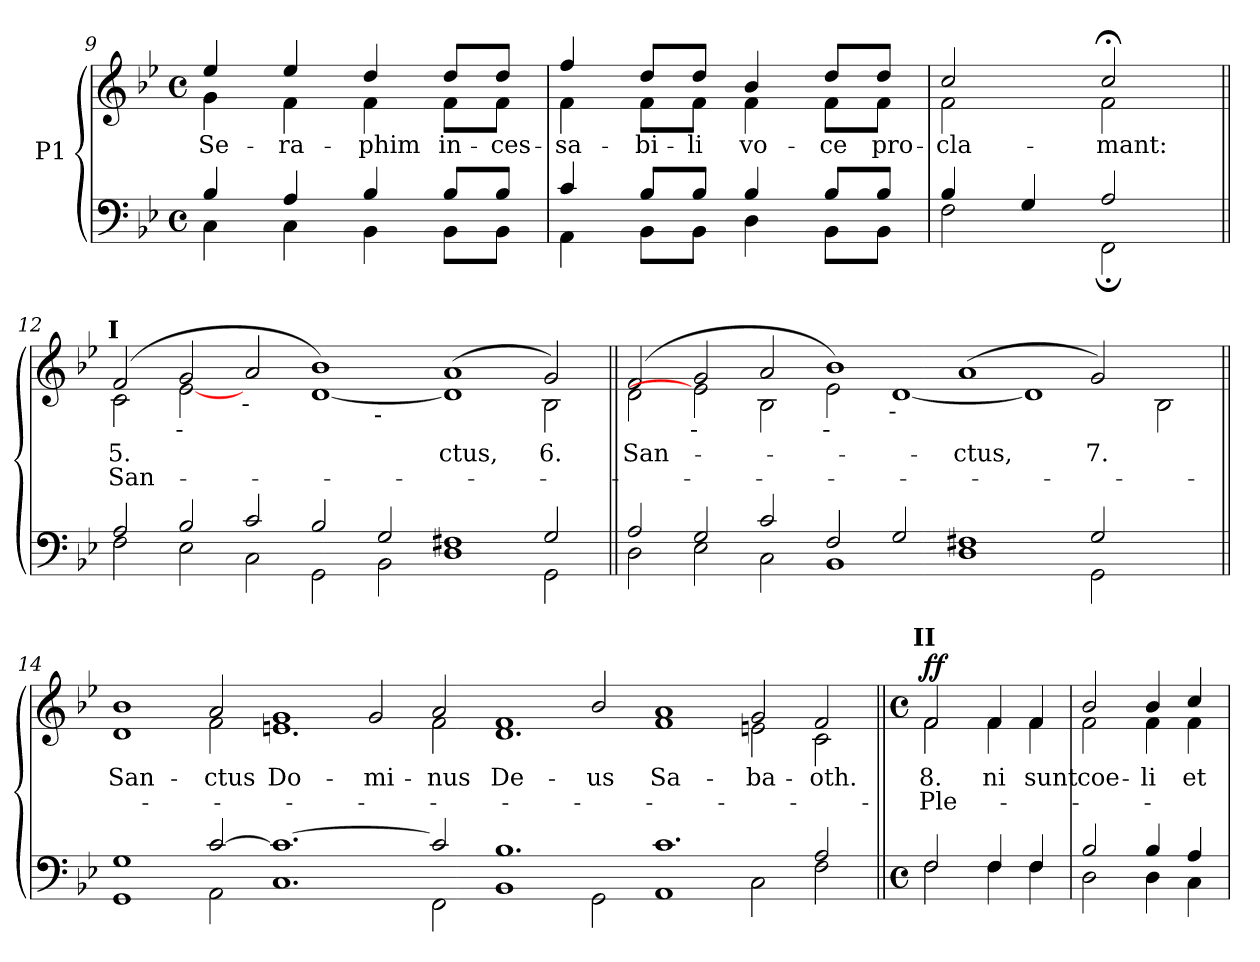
**kern	**kern	**text	**text	**dynam
*part1	*part1	*part1	*part1	*part1
*staff2	*staff1	*staff1	*staff1	*staff1/2
*I"P1	*	*	*	*
*clefF4	*clefG2	*	*	*
*k[b-e-]	*k[b-e-]	*	*	*
*B-:	*B-:	*	*	*
*M4/4	*M4/4	*	*	*
*met(c)	*met(c)	*	*	*
=9	=9	=9	=9	=9
*^	*	*	*	*
!	!	!	!LO:LY:b:color=#000000	!	!
*	*	*^	*	*	*
4B-i/	4Ci\	4ee-i/	4gi\	Se-	.	.
!	!	!	!	!LO:LY:b:color=#000000	!	!
4Ai/	4Ci\	4ee-i/	4fi\	-ra-	.	.
!	!	!	!	!LO:LY:b:color=#000000	!	!
4B-i/	4BB-i\	4ddi/	4fi\	-phim	.	.
!	!	!	!	!LO:LY:b:color=#000000	!	!
8B-i/L	8BB-i\L	8ddi/L	8fi\L	in-	.	.
!	!	!	!	!LO:LY:b:color=#000000	!	!
8B-i/J	8BB-i\J	8ddi/J	8fi\J	-ces-	.	.
=10	=10	=10	=10	=10	=10	=10
!	!	!	!	!LO:LY:b:color=#000000	!	!
4ci/	4AAi\	4ffi/	4fi\	-sa-	.	.
!	!	!	!	!LO:LY:b:color=#000000	!	!
8B-i/L	8BB-i\L	8ddi/L	8fi\L	-bi-	.	.
!	!	!	!	!LO:LY:b:color=#000000	!	!
8B-i/J	8BB-i\J	8ddi/J	8fi\J	-li	.	.
!	!	!	!	!LO:LY:b:color=#000000	!	!
4B-i/	4Di\	4b-i/	4fi\	vo-	.	.
!	!	!	!	!LO:LY:b:color=#000000	!	!
8B-i/L	8BB-i\L	8ddi/L	8fi\L	-ce	.	.
!	!	!	!	!LO:LY:b:color=#000000	!	!
8B-i/J	8BB-i\J	8ddi/J	8fi\J	pro-	.	.
=11	=11	=11	=11	=11	=11	=11
!	!	!	!	!LO:LY:b:color=#000000	!	!
4B-i/	2Fi\	2cci/	2fi\	-cla-	.	.
4Gi/	.	.	.	.	.	.
!	!	!	!	!LO:LY:b:color=#000000	!	!
2Ai/	2FF;i\	2cc;i/	2fi\	-mant:	.	.
*	*	*v	*v	*	*	*
!!LO:LB:g=z
=12||	=12||	=12||	=12||	=12||	=12||
*	*	*^	*	*	*
!	!	!LO:TX:a:B:cj:t=I	!	!	!	!
!	!	!	!	!LO:LY:b:color=#000000	!LO:LY:b:color=#000000	!
*	*	*	*^	*	*	*
2Ai/	2Fi\	(2fi/	2ci\	0ryy	5.	San-	.
!	!	!LO:TX:b:cj:t=-	!	!	!	!	!
2B-i/	2E-i\	2gi/	[2e-i	.	.	.	.
!	!	!LO:TX:b:cj:t=-	!	!	!	!	!
2ci/	2Ci\	2ai/	2ryy	.	.	.	.
2B-i/	2GGi\	1b-i)	[1di	.	.	.	.
!	!	!	!	!LO:TX:b:cj:t=-	!	!	!
2Gi/	2BB-i\	.	.	0ryy	.	.	.
!	!	!	!	!	!LO:LY:b:color=#000000	!	!
1F#Xi	1Di	(1ai	1di]	.	-ctus,	.	.
!	!	!	!	!	!LO:LY:b:color=#000000	!	!
2Gi/	2GGi\	2gi/)	2B-i\	.	6.	.	.
*	*	*v	*v	*v	*	*	*
=13||	=13||	=13||	=13||	=13||	=13||
*	*	*^	*	*	*
*	*	*	*^	*	*	*
!	!	!	!	!	!LO:LY:b:color=#000000	!	!
*	*	*	*v	*v	*	*	*
2Ai/	2Di\	(2fi/	2di\	San-	.	.
!	!	!LO:TX:b:cj:t=-	!	!	!	!
2Gi/	2E-i\	2gi/	2e-i]	.	.	.
2ci/	2Ci\	2ai/	2B-i\	.	.	.
!	!	!LO:TX:b:cj:t=-	!	!	!	!
2Fi/	1BB-i	1b-i)	2e-i\	.	.	.
!	!	!	!LO:TX:b:cj:t=-	!	!	!
2Gi/	.	.	[1di	.	.	.
!	!	!	!	!LO:LY:b:color=#000000	!	!
1F#Xi	1Di	(1ai	.	-ctus,	.	.
.	.	.	1di]	.	.	.
!	!	!	!	!LO:LY:b:color=#000000	!	!
2Gi/	2GGi\	2gi/)	.	7.	.	.
2ryy	2ryy	2ryy	2B-i\	.	.	.
=14||	=14||	=14||	=14||	=14||	=14||	=14||
!	!	!	!	!LO:LY:b:color=#000000	!	!
1Gi	1GGi	1di 1b-i	1ryy	San-	.	.
!	!	!	!	!LO:LY:b:color=#000000	!	!
[2ci/	2AAi\	2ai/	2fi\	-ctus	.	.
!	!	!	!	!LO:LY:b:color=#000000	!	!
1.ci_	1.Ci	1gi	1.eni	Do-	.	.
!	!	!	!	!LO:LY:b:color=#000000	!	!
.	.	2gi/	.	-mi-	.	.
!	!	!	!	!LO:LY:b:color=#000000	!	!
2ci/]	2FFi\	2ai/	2fi\	-nus	.	.
!	!	!	!	!LO:LY:b:color=#000000	!	!
1.B-i	1BB-i	1fi	1.di	De-	.	.
!	!	!	!	!LO:LY:b:color=#000000	!	!
.	2GGi\	2b-i/	.	-us	.	.
!	!	!	!	!LO:LY:b:color=#000000	!	!
1.ci	1AAi	1ai	1fi	Sa-	.	.
!	!	!	!	!LO:LY:b:color=#000000	!	!
.	2Ci\	2gi/	2eni\	-ba-	.	.
!	!	!	!	!LO:LY:b:color=#000000	!	!
2Ai/	2Fi\	2fi/	2ci\	-oth.	.	.
!!LO:LB:g=z	!!
=15||	=15||	=15||	=15||	=15||	=15||	=15||
*M4/4	*	*M4/4	*	*	*	*
*met(c)	*	*met(c)	*	*	*	*
!	!	!LO:TX:a:B:cj:t=II	!	!	!	!
!	!	!	!	!LO:LY:b:color=#000000	!LO:LY:b:color=#000000	!
2Fi/	2Fi\	2fi/	2fi\	8.	Ple-	f f
!	!	!	!	!LO:LY:b:color=#000000	!	!
4Fi/	4Fi\	4fi/	4fi\	-ni	.	.
!	!	!	!	!LO:LY:b:color=#000000	!	!
4Fi/	4Fi\	4fi/	4fi\	sunt	.	.
=16	=16	=16	=16	=16	=16	=16
!	!	!	!	!LO:LY:b:color=#000000	!	!
2B-i/	2Di\	2b-i/	2fi\	coe-	.	.
!	!	!	!	!LO:LY:b:color=#000000	!	!
4B-i/	4Di\	4b-i/	4fi\	-li	.	.
!	!	!	!	!LO:LY:b:color=#000000	!	!
4Ai/	4Ci\	4cci/	4fi\	et	.	.
*v	*v	*	*	*	*	*
*	*v	*v	*	*	*
=	=	=	=	=
*-	*-	*-	*-	*-
